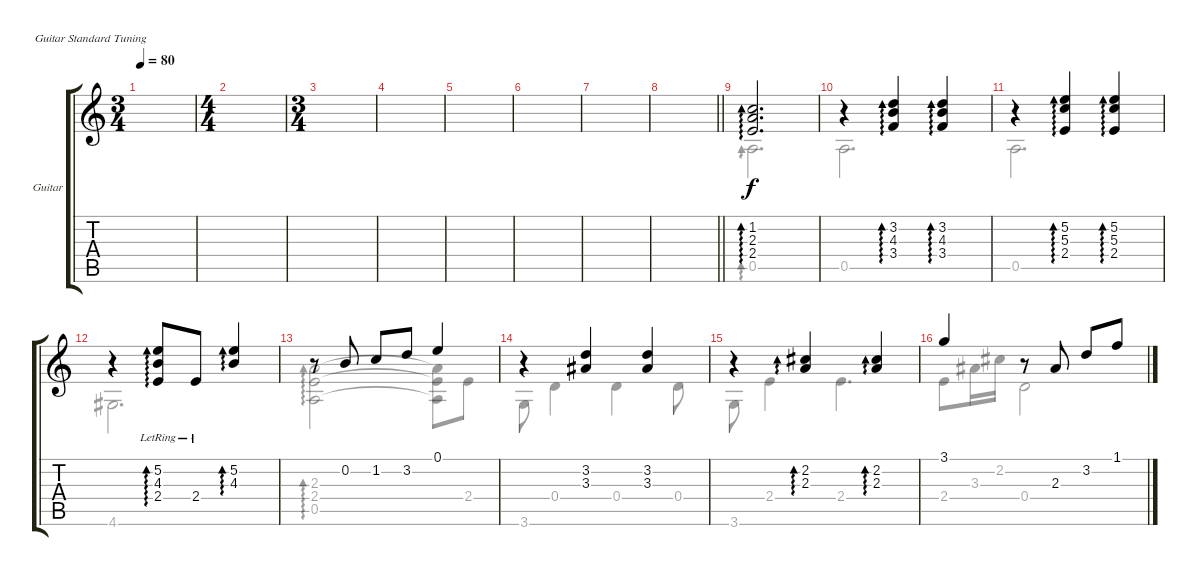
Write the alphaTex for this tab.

\bracketExtendMode groupsimilarinstruments
\firstSystemTrackNameOrientation horizontal
\otherSystemsTrackNameOrientation horizontal
\track ("Guitar" "Guitar") {instrument acousticguitarnylon}
\staff {score tabs}
\tuning (E4 B3 G3 D3 A2 E2)
\voice
\ts (3 4)
\tempo 80
\clef g2
\ks c
|
\ts (4 4)
|
\ts (3 4)
|
|
|
|
|
\barLineRight lightlight
|
(1.2 2.3 2.4).2{d ad 0} |
r.4 (3.2 4.3 3.4).4{ad 0} (3.2 4.3 3.4).4{ad 0} |
r.4 (5.2 5.3 2.4).4{ad 0} (5.2 5.3 2.4).4{ad 0} |
r.4 (5.2{lr} 4.3{lr} 2.4{lr}).8{ad 0} 2.4{lr}.8 (5.2 4.3).4{ad 0} |
r.8{ad 0} 0.2.8 1.2.8 3.2.8 0.1.4 |
r.4 (3.2 3.3).4 (3.2 3.3).4 |
r.4 (2.2 2.3).4{ad 0} (2.2 2.3).4{ad 0} |
3.1.4 r.8 2.3.8 3.2.8 1.1.8
\voice
\clef g2
\ottava regular
\simile none
\ks c
|
|
|
|
|
|
|
\barLineRight lightlight
|
0.5.2{d ad 0} |
0.5.2{d} |
0.5.2{d} |
4.6.2{d} |
(2.3 2.4 0.5).2{ad 0} (2.3{t} 2.4{t} 0.5{t}).8 2.4.8 |
3.6.8 0.4.4 0.4.4 0.4.8 |
3.6.8 2.4.4 2.4.4{d} |
2.4.8 3.3.16 2.2.16 0.4.2
